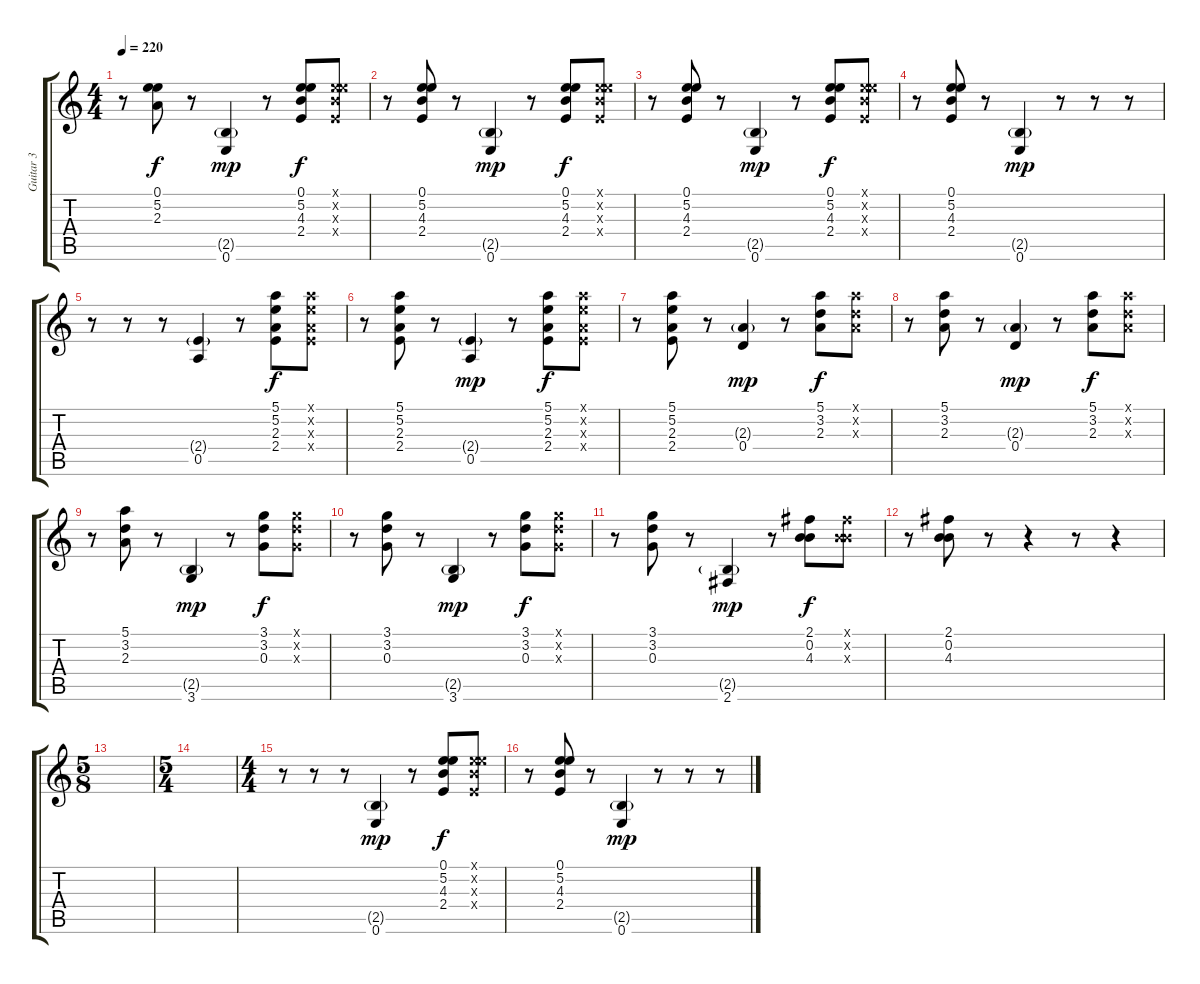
\track ("Guitar 3" "Guitar 3") {instrument acousticguitarnylon}
\staff {score tabs}
\tuning (E4 B3 G3 D3 A2 E2) {hide}
\ts (4 4)
\tempo 220
\clef g2
\ks c
r.8{dy f} (0.1 5.2 2.3).8 r.8 (2.5{g} 0.6).4{dy mp} r.8 (0.1 5.2 4.3 2.4).8{dy f} (0.1{x} 5.2{x} 4.3{x} 2.4{x}).8 |
r.8 (0.1 5.2 4.3 2.4).8 r.8 (2.5{g} 0.6).4{dy mp} r.8 (0.1 5.2 4.3 2.4).8{dy f} (0.1{x} 5.2{x} 4.3{x} 2.4{x}).8 |
r.8 (0.1 5.2 4.3 2.4).8 r.8 (2.5{g} 0.6).4{dy mp} r.8 (0.1 5.2 4.3 2.4).8{dy f} (0.1{x} 5.2{x} 4.3{x} 2.4{x}).8 |
r.8 (0.1 5.2 4.3 2.4).8 r.8 (2.5{g} 0.6).4{dy mp} r.8 r.8 r.8 |
r.8 r.8 r.8 (2.4{g} 0.5).4 r.8 (5.1 5.2 2.3 2.4).8{dy f} (5.1{x} 5.2{x} 2.3{x} 2.4{x}).8 |
r.8 (5.1 5.2 2.3 2.4).8 r.8 (2.4{g} 0.5).4{dy mp} r.8 (5.1 5.2 2.3 2.4).8{dy f} (5.1{x} 5.2{x} 2.3{x} 2.4{x}).8 |
r.8 (5.1 5.2 2.3 2.4).8 r.8 (2.3{g} 0.4).4{dy mp} r.8 (5.1 3.2 2.3).8{dy f} (5.1{x} 3.2{x} 2.3{x}).8 |
r.8 (5.1 3.2 2.3).8 r.8 (2.3{g} 0.4).4{dy mp} r.8 (5.1 3.2 2.3).8{dy f} (5.1{x} 3.2{x} 2.3{x}).8 |
r.8 (5.1 3.2 2.3).8 r.8 (2.5{g} 3.6).4{dy mp} r.8 (3.1 3.2 0.3).8{dy f} (3.1{x} 3.2{x} 0.3{x}).8 |
r.8 (3.1 3.2 0.3).8 r.8 (2.5{g} 3.6).4{dy mp} r.8 (3.1 3.2 0.3).8{dy f} (3.1{x} 3.2{x} 0.3{x}).8 |
r.8 (3.1 3.2 0.3).8 r.8 (2.5{g} 2.6).4{dy mp} r.8 (2.1 0.2 4.3).8{dy f} (2.1{x} 0.2{x} 4.3{x}).8 |
r.8 (2.1 0.2 4.3).8 r.8 r.4 r.8 r.4 |
\ts (5 8)
|
\ts (5 4)
|
\ts (4 4)
r.8 r.8 r.8 (2.5{g} 0.6).4{dy mp} r.8 (0.1 5.2 4.3 2.4).8{dy f} (0.1{x} 5.2{x} 4.3{x} 2.4{x}).8 |
r.8 (0.1 5.2 4.3 2.4).8 r.8 (2.5{g} 0.6).4{dy mp} r.8 r.8 r.8
